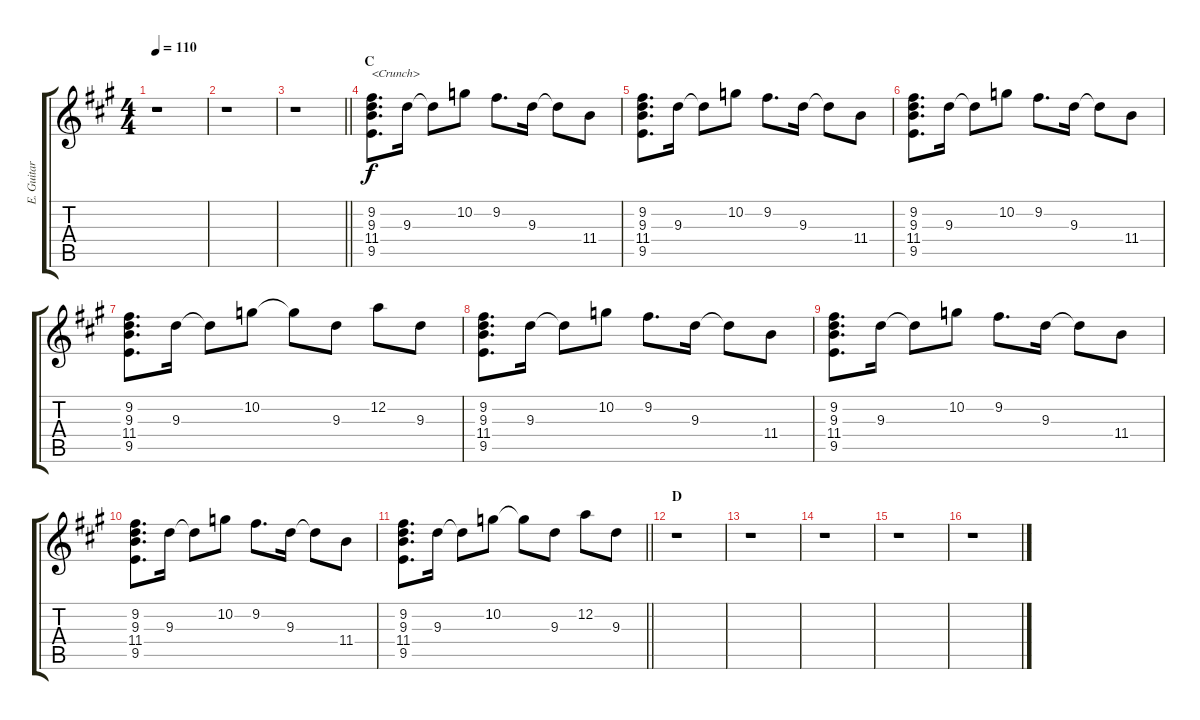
\track ("E. Guitar I" "E. Guitar ") {instrument overdrivenguitar}
\staff {score tabs}
\tuning (D4 A3 F3 C3 G2 D2) {hide}
\ts (4 4)
\tempo 110
\clef g2
\ks a
r.1{dy f} |
r.1 |
\barLineRight lightlight
r.1 |
\section ("" "C")
(9.2 9.3 11.4 9.5).8{d txt "<Crunch>"} 9.3.16 9.3{t}.8 10.2.8 9.2.8{d} 9.3.16 9.3{t}.8 11.4.8 |
(9.2 9.3 11.4 9.5).8{d} 9.3.16 9.3{t}.8 10.2.8 9.2.8{d} 9.3.16 9.3{t}.8 11.4.8 |
(9.2 9.3 11.4 9.5).8{d} 9.3.16 9.3{t}.8 10.2.8 9.2.8{d} 9.3.16 9.3{t}.8 11.4.8 |
(9.2 9.3 11.4 9.5).8{d} 9.3.16 9.3{t}.8 10.2.8 10.2{t}.8 9.3.8 12.2.8 9.3.8 |
(9.2 9.3 11.4 9.5).8{d} 9.3.16 9.3{t}.8 10.2.8 9.2.8{d} 9.3.16 9.3{t}.8 11.4.8 |
(9.2 9.3 11.4 9.5).8{d} 9.3.16 9.3{t}.8 10.2.8 9.2.8{d} 9.3.16 9.3{t}.8 11.4.8 |
(9.2 9.3 11.4 9.5).8{d} 9.3.16 9.3{t}.8 10.2.8 9.2.8{d} 9.3.16 9.3{t}.8 11.4.8 |
\barLineRight lightlight
(9.2 9.3 11.4 9.5).8{d} 9.3.16 9.3{t}.8 10.2.8 10.2{t}.8 9.3.8 12.2.8 9.3.8 |
\section ("" "D")
r.1 |
r.1 |
r.1 |
r.1 |
r.1
